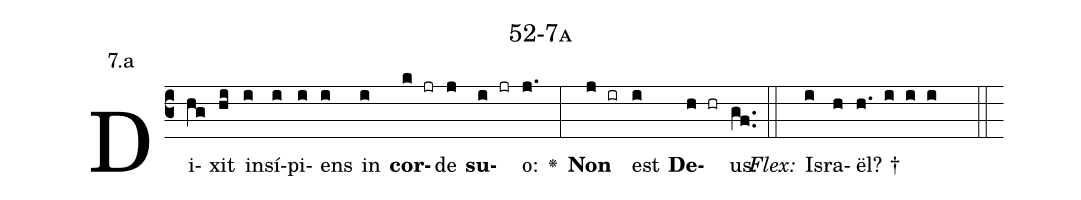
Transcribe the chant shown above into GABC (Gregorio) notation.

name: 52-7a;
annotation: 7.a;
%%
(c3)Di(hg)xit(hi) in(i)sí(i)pi(i)ens(i) in(i) <b>cor</b>(k jr)de(j) <b>su</b>(i jr)o:(j.) <v>\greheightstar</v>(:) <b>Non</b>(j ir) est(i) <b>De</b>(h hr)us.(gf..) (::)
<i>Flex:</i>()  Is(i)ra(h)ël? †(h. i i i  ::)

%E(i) u(i) o(j) u(i) a(h) e.(gf..) (::)
